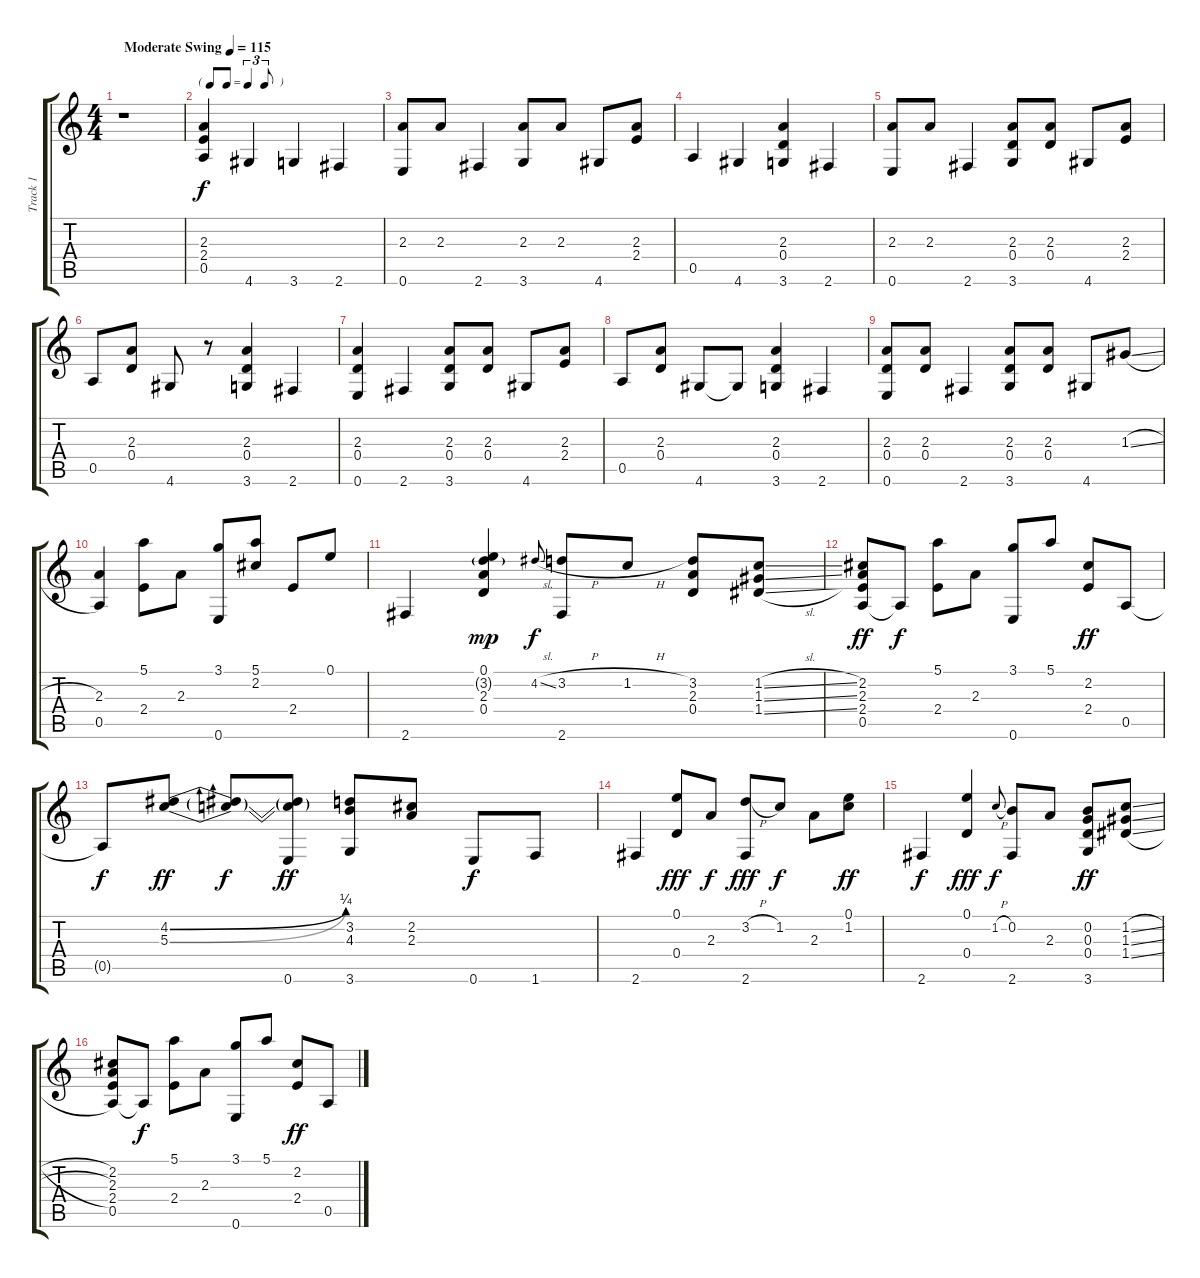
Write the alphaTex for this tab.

\track ("Track 1" "Track 1") {instrument acousticguitarsteel}
\staff {score tabs}
\tuning (E4 B3 G3 D3 A2 E2) {hide}
\ts (4 4)
\tempo (115 "Moderate Swing")
\clef g2
\ks c
r.1{dy f instrument acousticguitarsteel} |
\tf triplet8th
(2.3 2.4 0.5).4 4.6.4 3.6.4 2.6.4 |
(2.3 0.6).8 2.3.8 2.6.4 (2.3 3.6).8 2.3.8 4.6.8 (2.3 2.4).8 |
0.5.4 4.6.4 (2.3 0.4 3.6).4 2.6.4 |
(2.3 0.6).8 2.3.8 2.6.4 (2.3 0.4 3.6).8 (2.3 0.4).8 4.6.8 (2.3 2.4).8 |
0.5.8 (2.3 0.4).8 4.6.8 r.8 (2.3 0.4 3.6).4 2.6.4 |
(2.3 0.4 0.6).4 2.6.4 (2.3 0.4 3.6).8 (2.3 0.4).8 4.6.8 (2.3 2.4).8 |
0.5.8 (2.3 0.4).8 4.6.8 4.6{t}.8 (2.3 0.4 3.6).4 2.6.4 |
(2.3 0.4 0.6).8 (2.3 0.4).8 2.6.4 (2.3 0.4 3.6).8 (2.3 0.4).8 4.6.8 1.3{sl}.8 |
(2.3 0.5).4 (5.1 2.4).8 2.3.8 (3.1 0.6).8 (5.1 2.2).8 2.4.8 0.1.8 |
2.6.4 (0.1 3.2{g} 2.3 0.4).4{dy mp} 4.2{sl}.8{gr onbeat dy f} (3.2{h} 2.6).8 1.2{h}.8 (3.2 2.3 0.4).8 (1.2{sl} 1.3{sl} 1.4{sl}).8 |
(2.2 2.3 2.4 0.5).8{dy ff} 0.5{t}.8{dy f} (5.1 2.4).8 2.3.8 (3.1 0.6).8 5.1.8 (2.2 2.4).8{dy ff} 0.5.8 |
0.5{t}.8{dy f} (4.2{be (bend 0 0 60 1)} 5.3{be (bend 0 0 60 1)}).8{dy ff} (4.2{t} 5.3{t}).8{dy f} (4.2{t} 5.3{t} 0.6).8{dy ff} (3.2 4.3 3.6).8 (2.2 2.3).8 0.6.8{dy f} 1.6.8 |
2.6.4 (0.1 0.4).8{dy fff} 2.3.8{dy f} (3.2{h} 2.6).8{dy fff} 1.2.8{dy f} 2.3.8 (0.1 1.2).8{dy ff} |
2.6.4{dy f} (0.1 0.4).4{dy fff} 1.2{h}.8{gr onbeat dy f} (0.2 2.6).8 2.3.8 (0.2 0.3 0.4 3.6).8{dy ff} (1.2{sl} 1.3{sl} 1.4{sl}).8 |
(2.2 2.3 2.4 0.5).8 0.5{t}.8{dy f} (5.1 2.4).8 2.3.8 (3.1 0.6).8 5.1.8 (2.2 2.4).8{dy ff} 0.5.8
